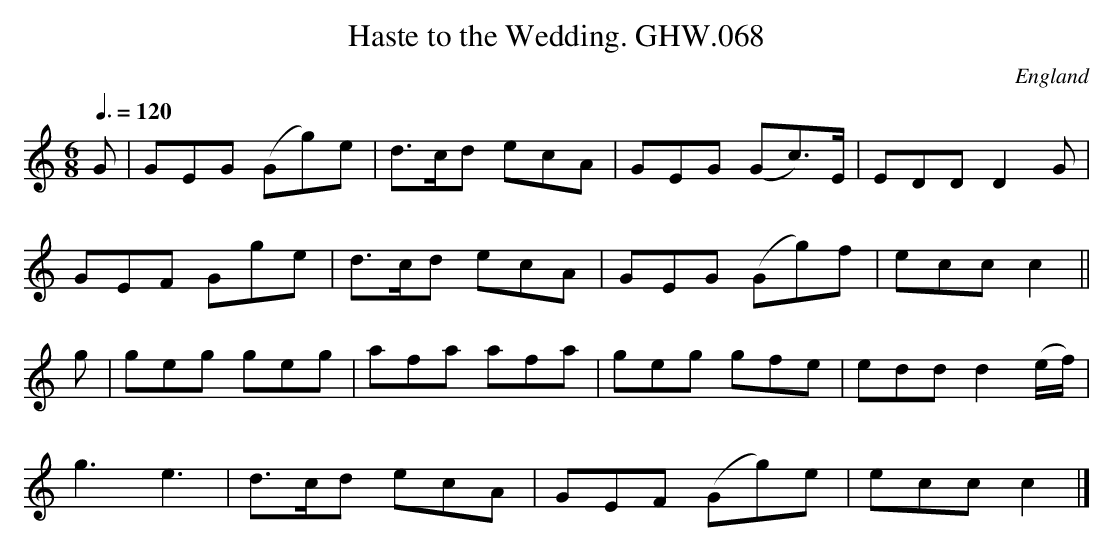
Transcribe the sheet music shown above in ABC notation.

X:1
T:Haste to the Wedding. GHW.068
L:1/8
M:6/8
O:England
Q:3/8=120
K:C
G|GEG (Gg)e|d>cd ecA|GEG (Gc)>E|EDD D2G|!
GEF Gge|d>cd ecA|GEG (Gg)f|ecc c2||!
g|geg geg|afa afa|geg gfe|edd d2 (e/f/)|!
g3e3|d>cd ecA|GEF (Gg)e|ecc c2|]
